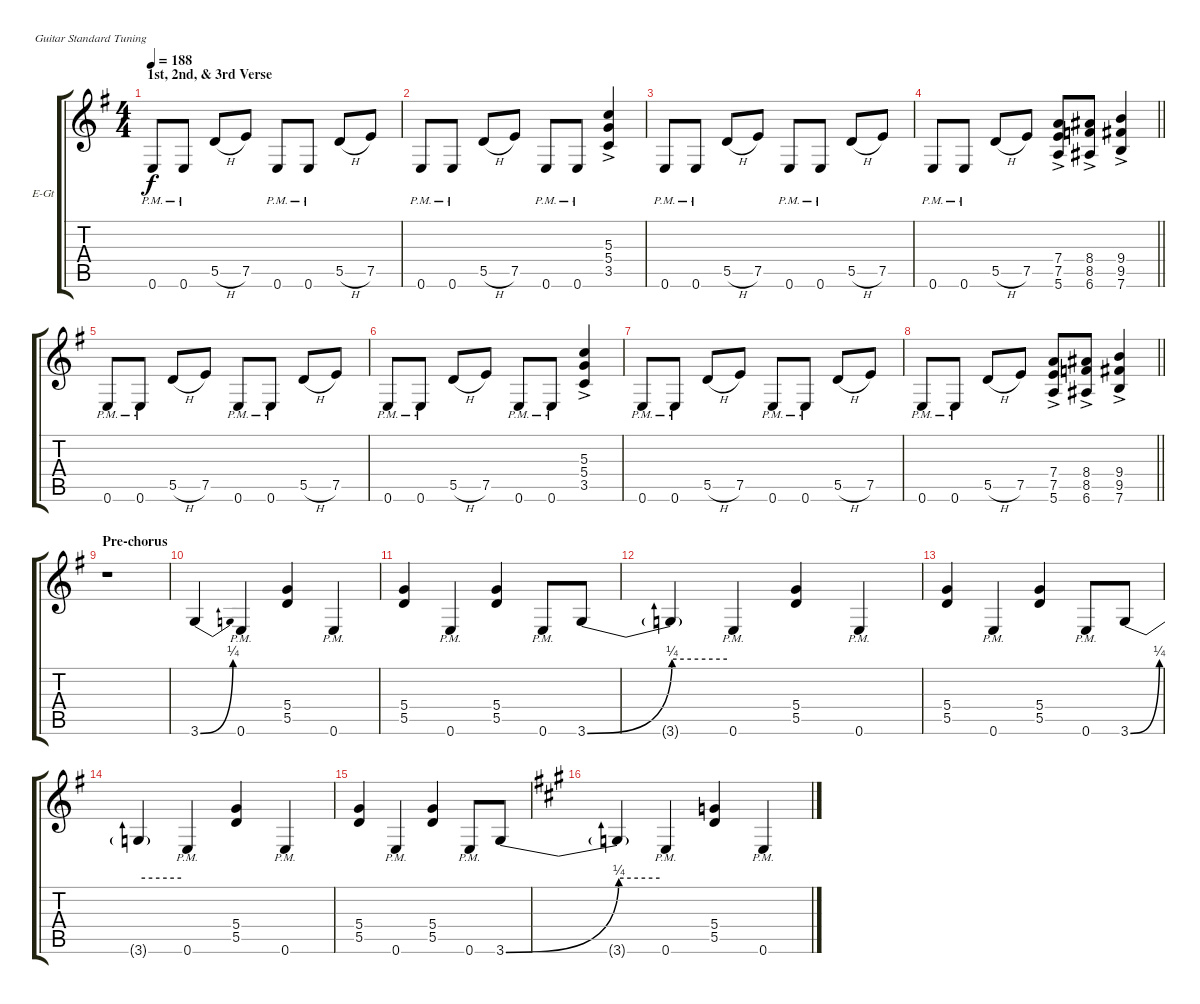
\bracketExtendMode groupsimilarinstruments
\firstSystemTrackNameOrientation horizontal
\otherSystemsTrackNameOrientation horizontal
\track ("Kirk Hammett" "E-Gt") {instrument distortionguitar}
\staff {score tabs}
\tuning (E4 B3 G3 D3 A2 E2)
\ts (4 4)
\section ("" "1st, 2nd, & 3rd Verse")
\tempo 188
\clef g2
\ks g
0.6{pm}.8{dy f} 0.6{pm}.8 5.5{h}.8 7.5.8 0.6{pm}.8 0.6{pm}.8 5.5{h}.8 7.5.8 |
0.6{pm}.8 0.6{pm}.8 5.5{h}.8 7.5.8 0.6{pm}.8 0.6{pm}.8 (5.3{ac} 5.4{ac} 3.5{ac}).4 |
0.6{pm}.8 0.6{pm}.8 5.5{h}.8 7.5.8 0.6{pm}.8 0.6{pm}.8 5.5{h}.8 7.5.8 |
\barLineRight lightlight
0.6{pm}.8 0.6{pm}.8 5.5{h}.8 7.5.8 (7.4{ac} 7.5{ac} 5.6{ac}).8 (8.4{ac} 8.5{ac} 6.6{ac}).8 (9.4{ac} 9.5{ac} 7.6{ac}).4 |
0.6{pm}.8 0.6{pm}.8 5.5{h}.8 7.5.8 0.6{pm}.8 0.6{pm}.8 5.5{h}.8 7.5.8 |
0.6{pm}.8 0.6{pm}.8 5.5{h}.8 7.5.8 0.6{pm}.8 0.6{pm}.8 (5.3{ac} 5.4{ac} 3.5{ac}).4 |
0.6{pm}.8 0.6{pm}.8 5.5{h}.8 7.5.8 0.6{pm}.8 0.6{pm}.8 5.5{h}.8 7.5.8 |
\barLineRight lightlight
0.6{pm}.8 0.6{pm}.8 5.5{h}.8 7.5.8 (7.4{ac} 7.5{ac} 5.6{ac}).8 (8.4{ac} 8.5{ac} 6.6{ac}).8 (9.4{ac} 9.5{ac} 7.6{ac}).4 |
\section ("" "Pre-chorus")
r.1 |
3.6{be (bend 0 0 60 1)}.4 0.6{pm}.4 (5.4 5.5).4 0.6{pm}.4 |
(5.4 5.5).4 0.6{pm}.4 (5.4 5.5).4 0.6{pm}.8 3.6{be (bend 0 0 60 1)}.8 |
3.6{be (hold 0 1 60 1) t}.4 0.6{pm}.4 (5.4 5.5).4 0.6{pm}.4 |
(5.4 5.5).4 0.6{pm}.4 (5.4 5.5).4 0.6{pm}.8 3.6{be (bend 0 0 60 1)}.8 |
3.6{be (hold 0 1 60 1) t}.4 0.6{pm}.4 (5.4 5.5).4 0.6{pm}.4 |
(5.4 5.5).4 0.6{pm}.4 (5.4 5.5).4 0.6{pm}.8 3.6{be (bend 0 0 60 1)}.8 |
\ks a
3.6{be (hold 0 1 60 1) t}.4 0.6{pm}.4 (5.4 5.5).4 0.6{pm}.4
